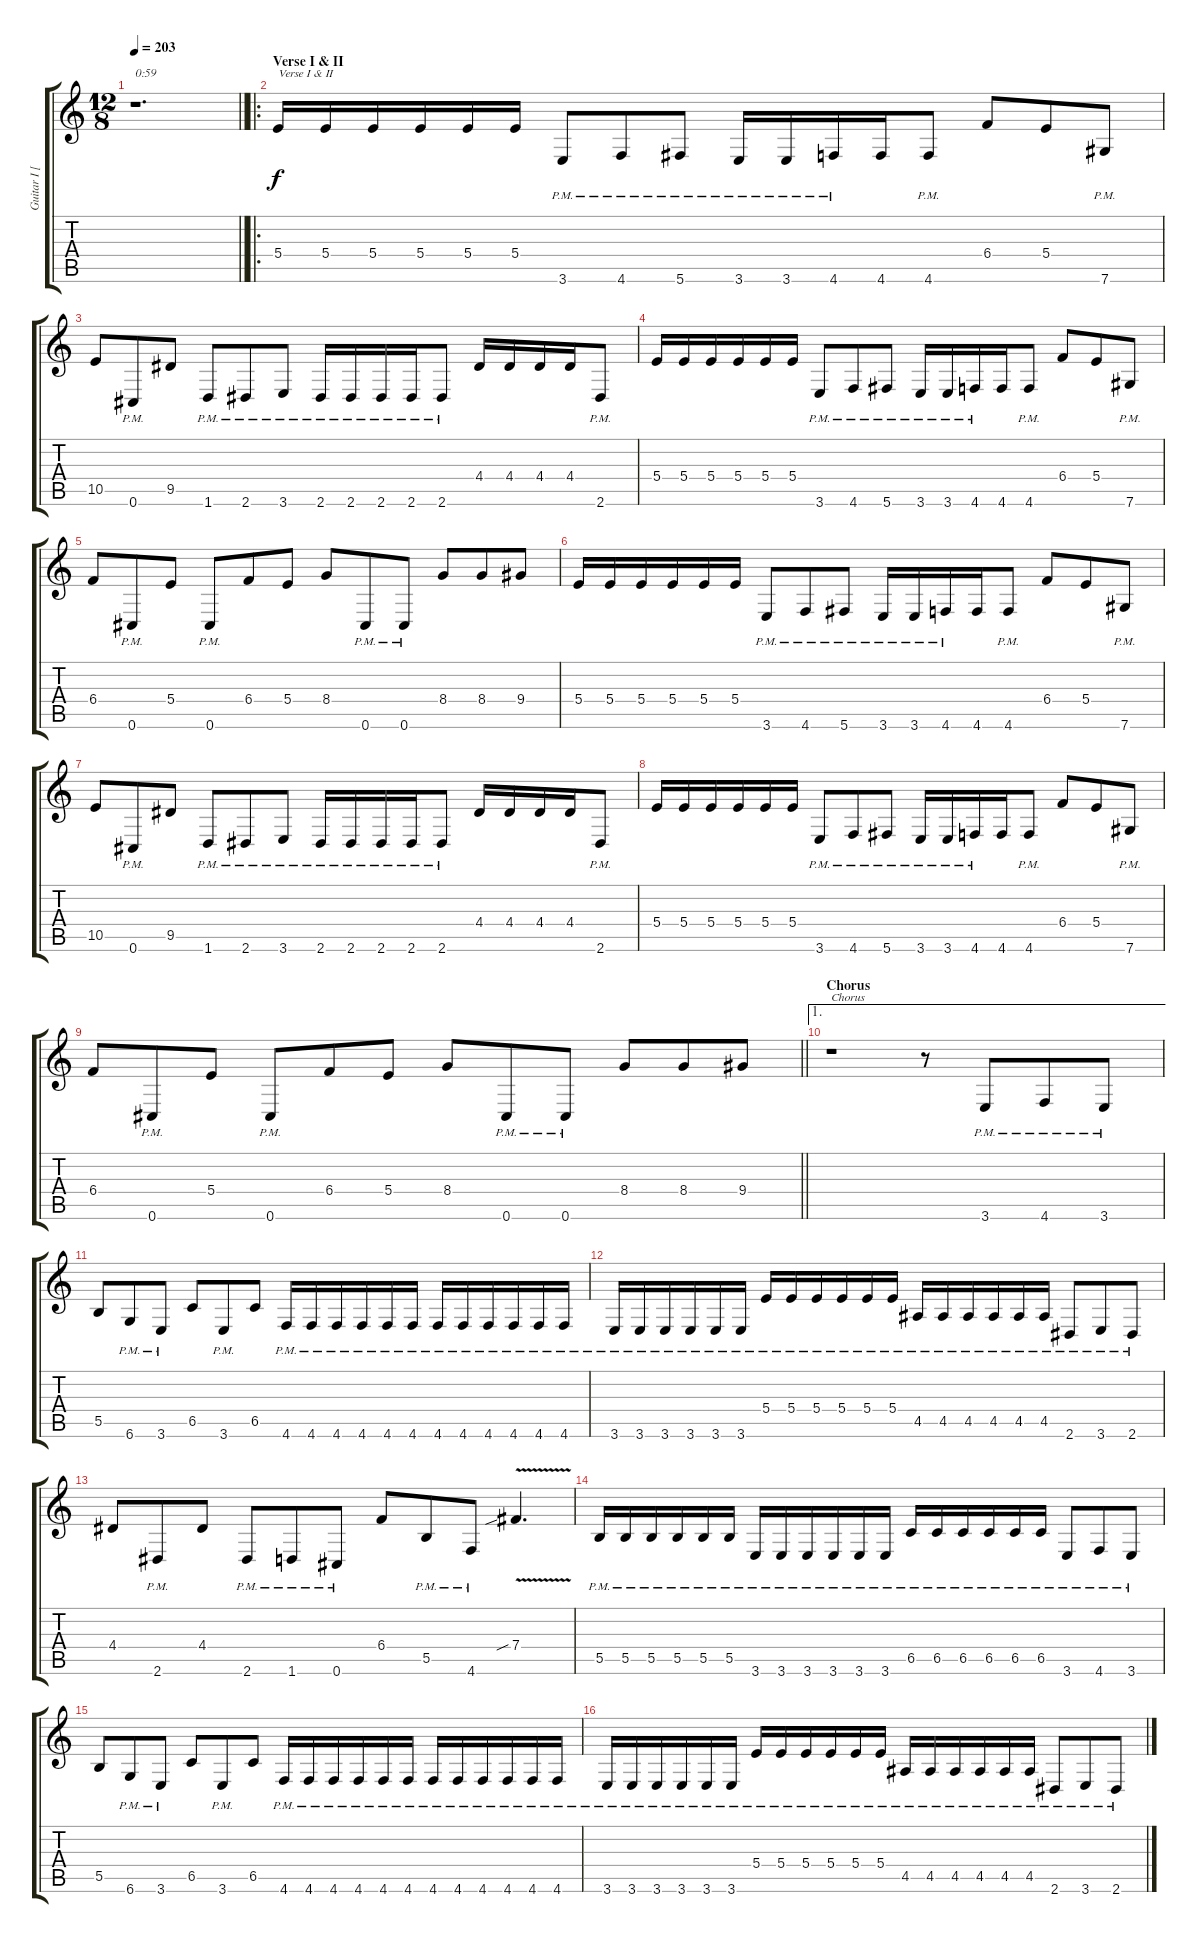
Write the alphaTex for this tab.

\track ("Guitar I [Terrance Hobbs]" "Guitar I [") {instrument distortionguitar}
\staff {score tabs}
\tuning (Db4 Ab3 E3 B2 Gb2 Db2) {hide}
\ts (12 8)
\tempo 203
\clef g2
\barLineRight lightlight
\ks c
r.1{d txt "0:59" dy f instrument distortionguitar} |
\ro
\section ("" "Verse I & II")
5.4.16{txt "Verse I & II"} 5.4.16 5.4.16 5.4.16 5.4.16 5.4.16 3.6{pm}.8 4.6{pm}.8 5.6{pm}.8 3.6{pm}.16 3.6{pm}.16 4.6{pm}.16 4.6.16 4.6{pm}.8 6.4.8 5.4.8 7.6{pm}.8 |
10.5.8 0.6{pm}.8 9.5.8 1.6{pm}.8 2.6{pm}.8 3.6{pm}.8 2.6{pm}.16 2.6{pm}.16 2.6{pm}.16 2.6{pm}.16 2.6{pm}.8 4.4.16 4.4.16 4.4.16 4.4.16 2.6{pm}.8 |
5.4.16 5.4.16 5.4.16 5.4.16 5.4.16 5.4.16 3.6{pm}.8 4.6{pm}.8 5.6{pm}.8 3.6{pm}.16 3.6{pm}.16 4.6{pm}.16 4.6.16 4.6{pm}.8 6.4.8 5.4.8 7.6{pm}.8 |
6.4.8 0.6{pm}.8 5.4.8 0.6{pm}.8 6.4.8 5.4.8 8.4.8 0.6{pm}.8 0.6{pm}.8 8.4.8 8.4.8 9.4.8 |
5.4.16 5.4.16 5.4.16 5.4.16 5.4.16 5.4.16 3.6{pm}.8 4.6{pm}.8 5.6{pm}.8 3.6{pm}.16 3.6{pm}.16 4.6{pm}.16 4.6.16 4.6{pm}.8 6.4.8 5.4.8 7.6{pm}.8 |
10.5.8 0.6{pm}.8 9.5.8 1.6{pm}.8 2.6{pm}.8 3.6{pm}.8 2.6{pm}.16 2.6{pm}.16 2.6{pm}.16 2.6{pm}.16 2.6{pm}.8 4.4.16 4.4.16 4.4.16 4.4.16 2.6{pm}.8 |
5.4.16 5.4.16 5.4.16 5.4.16 5.4.16 5.4.16 3.6{pm}.8 4.6{pm}.8 5.6{pm}.8 3.6{pm}.16 3.6{pm}.16 4.6{pm}.16 4.6.16 4.6{pm}.8 6.4.8 5.4.8 7.6{pm}.8 |
\barLineRight lightlight
6.4.8 0.6{pm}.8 5.4.8 0.6{pm}.8 6.4.8 5.4.8 8.4.8 0.6{pm}.8 0.6{pm}.8 8.4.8 8.4.8 9.4.8 |
\ae 1
\section ("" "Chorus")
r.1{txt "Chorus"} r.8 3.6{pm}.8 4.6{pm}.8 3.6{pm}.8 |
5.5.8 6.6{pm}.8 3.6{pm}.8 6.5.8 3.6{pm}.8 6.5.8 4.6{pm}.16 4.6{pm}.16 4.6{pm}.16 4.6{pm}.16 4.6{pm}.16 4.6{pm}.16 4.6{pm}.16 4.6{pm}.16 4.6{pm}.16 4.6{pm}.16 4.6{pm}.16 4.6{pm}.16 |
3.6{pm}.16 3.6{pm}.16 3.6{pm}.16 3.6{pm}.16 3.6{pm}.16 3.6{pm}.16 5.4{pm}.16 5.4{pm}.16 5.4{pm}.16 5.4{pm}.16 5.4{pm}.16 5.4{pm}.16 4.5{pm}.16 4.5{pm}.16 4.5{pm}.16 4.5{pm}.16 4.5{pm}.16 4.5{pm}.16 2.6{pm}.8 3.6{pm}.8 2.6{pm}.8 |
4.4.8 2.6{pm}.8 4.4.8 2.6{pm}.8 1.6{pm}.8 0.6{pm}.8 6.4.8 5.5{pm}.8 4.6{pm}.8 7.4{v sib}.4{d} |
5.5{pm}.16 5.5{pm}.16 5.5{pm}.16 5.5{pm}.16 5.5{pm}.16 5.5{pm}.16 3.6{pm}.16 3.6{pm}.16 3.6{pm}.16 3.6{pm}.16 3.6{pm}.16 3.6{pm}.16 6.5{pm}.16 6.5{pm}.16 6.5{pm}.16 6.5{pm}.16 6.5{pm}.16 6.5{pm}.16 3.6{pm}.8 4.6{pm}.8 3.6{pm}.8 |
5.5.8 6.6{pm}.8 3.6{pm}.8 6.5.8 3.6{pm}.8 6.5.8 4.6{pm}.16 4.6{pm}.16 4.6{pm}.16 4.6{pm}.16 4.6{pm}.16 4.6{pm}.16 4.6{pm}.16 4.6{pm}.16 4.6{pm}.16 4.6{pm}.16 4.6{pm}.16 4.6{pm}.16 |
3.6{pm}.16 3.6{pm}.16 3.6{pm}.16 3.6{pm}.16 3.6{pm}.16 3.6{pm}.16 5.4{pm}.16 5.4{pm}.16 5.4{pm}.16 5.4{pm}.16 5.4{pm}.16 5.4{pm}.16 4.5{pm}.16 4.5{pm}.16 4.5{pm}.16 4.5{pm}.16 4.5{pm}.16 4.5{pm}.16 2.6{pm}.8 3.6{pm}.8 2.6{pm}.8
